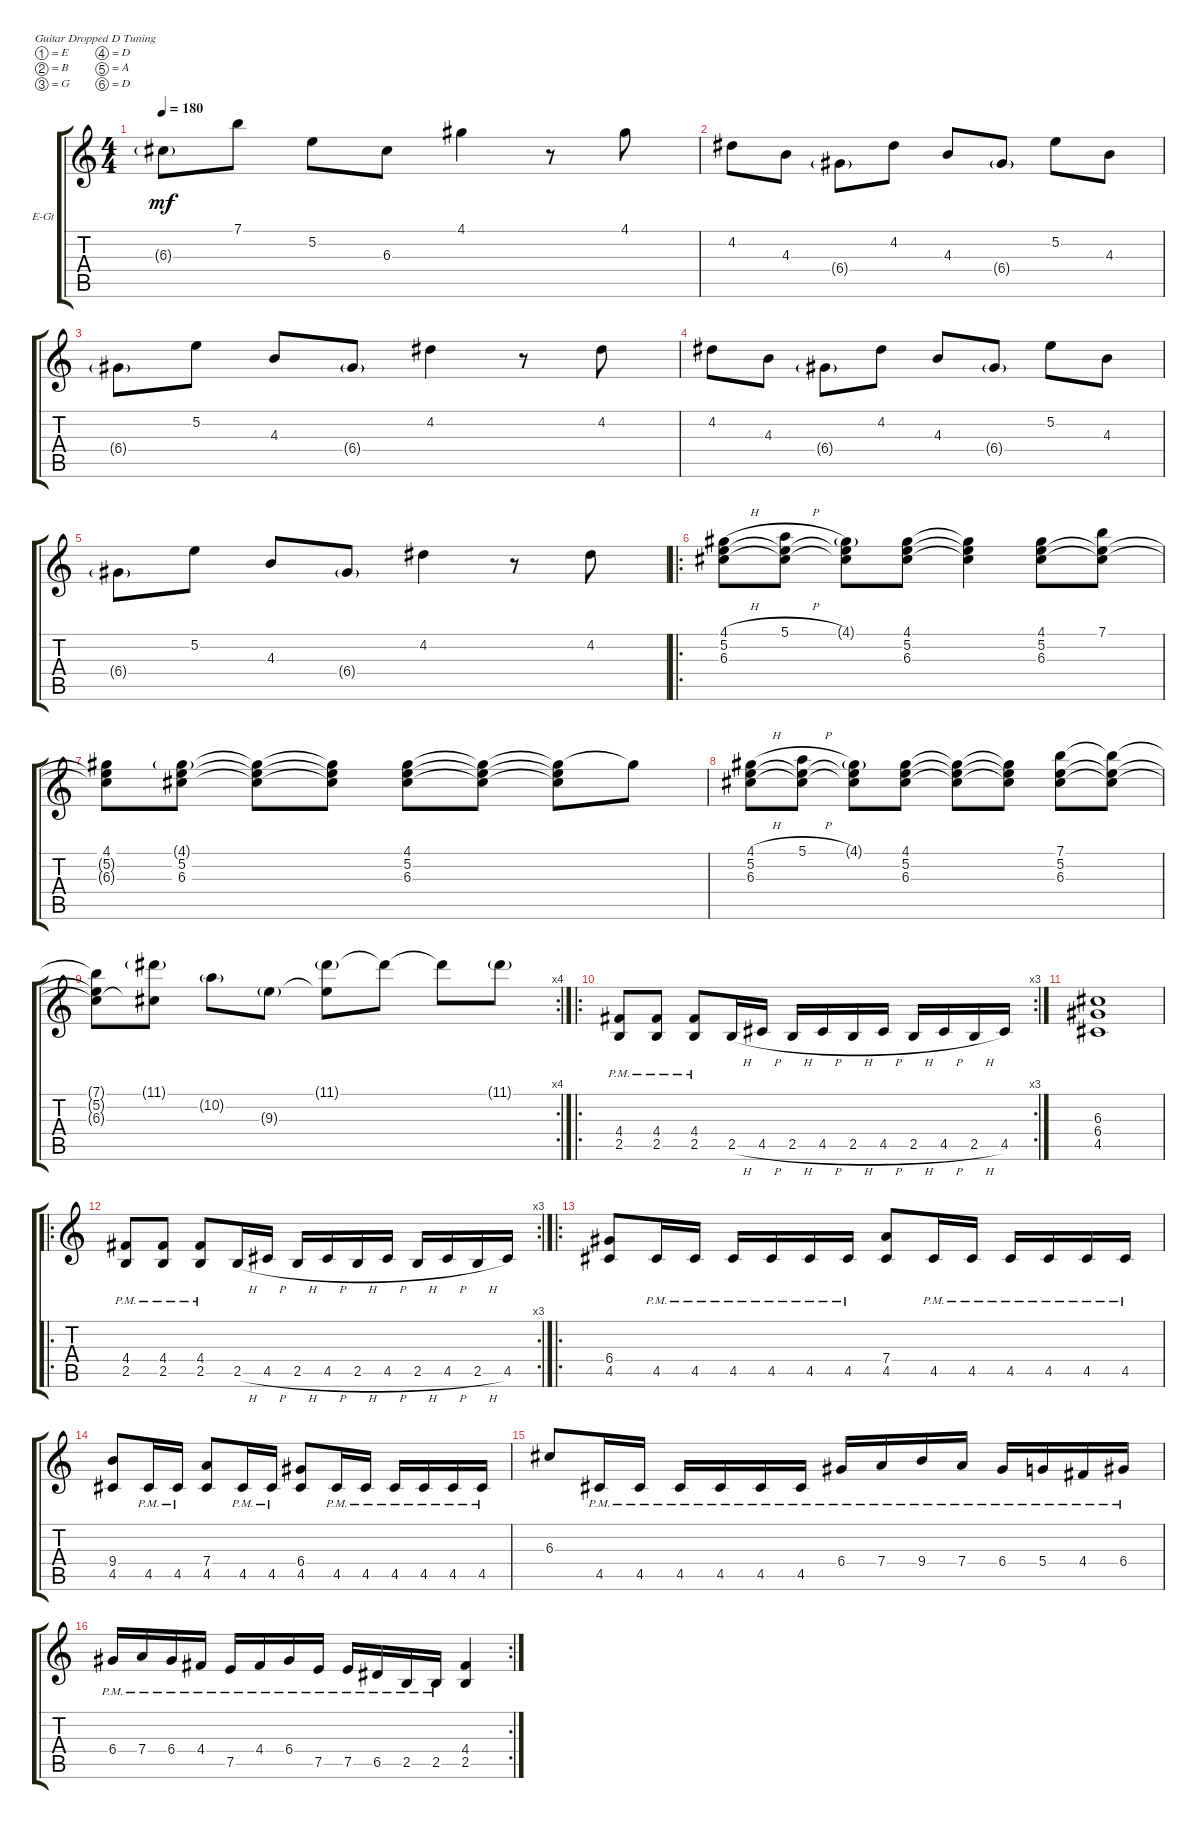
\defaultSystemsLayout 4
\bracketExtendMode groupsimilarinstruments
\firstSystemTrackNameOrientation horizontal
\otherSystemsTrackNameOrientation horizontal
\track ("Electric Guitar" "E-Gt") {instrument distortionguitar}
\staff {score tabs}
\tuning (E4 B3 G3 D3 A2 D2)
\ts (4 4)
\tempo 180
\clef g2
\ks c
6.3{g}.8{dy mf} 7.1.8 5.2.8 6.3.8 4.1.4 r.8 4.1.8 |
4.2.8 4.3.8 6.4{g}.8 4.2.8 4.3.8 6.4{g}.8 5.2.8 4.3.8 |
6.4{g}.8 5.2.8 4.3.8 6.4{g}.8 4.2.4 r.8 4.2.8 |
4.2.8 4.3.8 6.4{g}.8 4.2.8 4.3.8 6.4{g}.8 5.2.8 4.3.8 |
6.4{g}.8 5.2.8 4.3.8 6.4{g}.8 4.2.4 r.8 4.2.8 |
\ro
(4.1{h} 5.2 6.3).8 (5.1{h} 5.2{t} 6.3{t}).8 (4.1{g} 5.2{t} 6.3{t}).8 (5.2 4.1 6.3).8 (4.1{t} 6.3{t} 5.2{t}).4 (4.1 6.3 5.2).8 (7.1 6.3{t} 5.2{t}).8 |
(4.1 6.3{t} 5.2{t}).8 (4.1{g} 5.2 6.3).8 (4.1{t} 5.2{t} 6.3{t}).8 (4.1{t} 5.2{t} 6.3{t}).8 (4.1 5.2 6.3).8 (4.1{t} 6.3{t} 5.2{t}).8 (4.1{t} 6.3{t} 5.2{t}).8 4.1{t}.8 |
(4.1{h} 5.2 6.3).8 (5.1{h} 6.3{t} 5.2{t}).8 (4.1{g} 6.3{t} 5.2{t}).8 (4.1 6.3 5.2).8 (4.1{t} 5.2{t} 6.3{t}).8 (4.1{t} 5.2{t} 6.3{t}).8 (7.1 5.2 6.3).8 (7.1{t} 6.3{t} 5.2{t}).8 |
\rc 4
(6.3{t} 5.2{t} 7.1{t}).8 (11.1{g} 6.3{t}).8 10.2{g}.8 9.3{g}.8 (9.3{t} 11.1{g}).8 11.1{t}.8 11.1{t}.8 11.1{g}.8 |
\ro
\rc 3
(2.5{pm} 4.4{pm}).8 (4.4{pm} 2.5{pm}).8 (2.5{pm} 4.4{pm}).8 2.5{h}.16 4.5{h}.16 2.5{h}.16 4.5{h}.16 2.5{h}.16 4.5{h}.16 2.5{h}.16 4.5{h}.16 2.5{h}.16 4.5.16 |
(4.5 6.4 6.3).1 |
\ro
\rc 3
(2.5{pm} 4.4{pm}).8 (4.4{pm} 2.5{pm}).8 (2.5{pm} 4.4{pm}).8 2.5{h}.16 4.5{h}.16 2.5{h}.16 4.5{h}.16 2.5{h}.16 4.5{h}.16 2.5{h}.16 4.5{h}.16 2.5{h}.16 4.5.16 |
\ro
(4.5 6.4).8 4.5{pm}.16 4.5{pm}.16 4.5{pm}.16 4.5{pm}.16 4.5{pm}.16 4.5{pm}.16 (7.4 4.5).8 4.5{pm}.16 4.5{pm}.16 4.5{pm}.16 4.5{pm}.16 4.5{pm}.16 4.5{pm}.16 |
(4.5 9.4).8 4.5{pm}.16 4.5{pm}.16 (4.5 7.4).8 4.5{pm}.16 4.5{pm}.16 (4.5 6.4).8 4.5{pm}.16 4.5{pm}.16 4.5{pm}.16 4.5{pm}.16 4.5{pm}.16 4.5{pm}.16 |
6.3.8 4.5{pm}.16 4.5{pm}.16 4.5{pm}.16 4.5{pm}.16 4.5{pm}.16 4.5{pm}.16 6.4{pm}.16 7.4{pm}.16 9.4{pm}.16 7.4{pm}.16 6.4{pm}.16 5.4{pm}.16 4.4{pm}.16 6.4{pm}.16 |
\rc 2
6.4{pm}.16 7.4{pm}.16 6.4{pm}.16 4.4{pm}.16 7.5{pm}.16 4.4{pm}.16 6.4{pm}.16 7.5{pm}.16 7.5{pm}.16 6.5{pm}.16 2.5{pm}.16 2.5{pm}.16 (2.5 4.4).4
